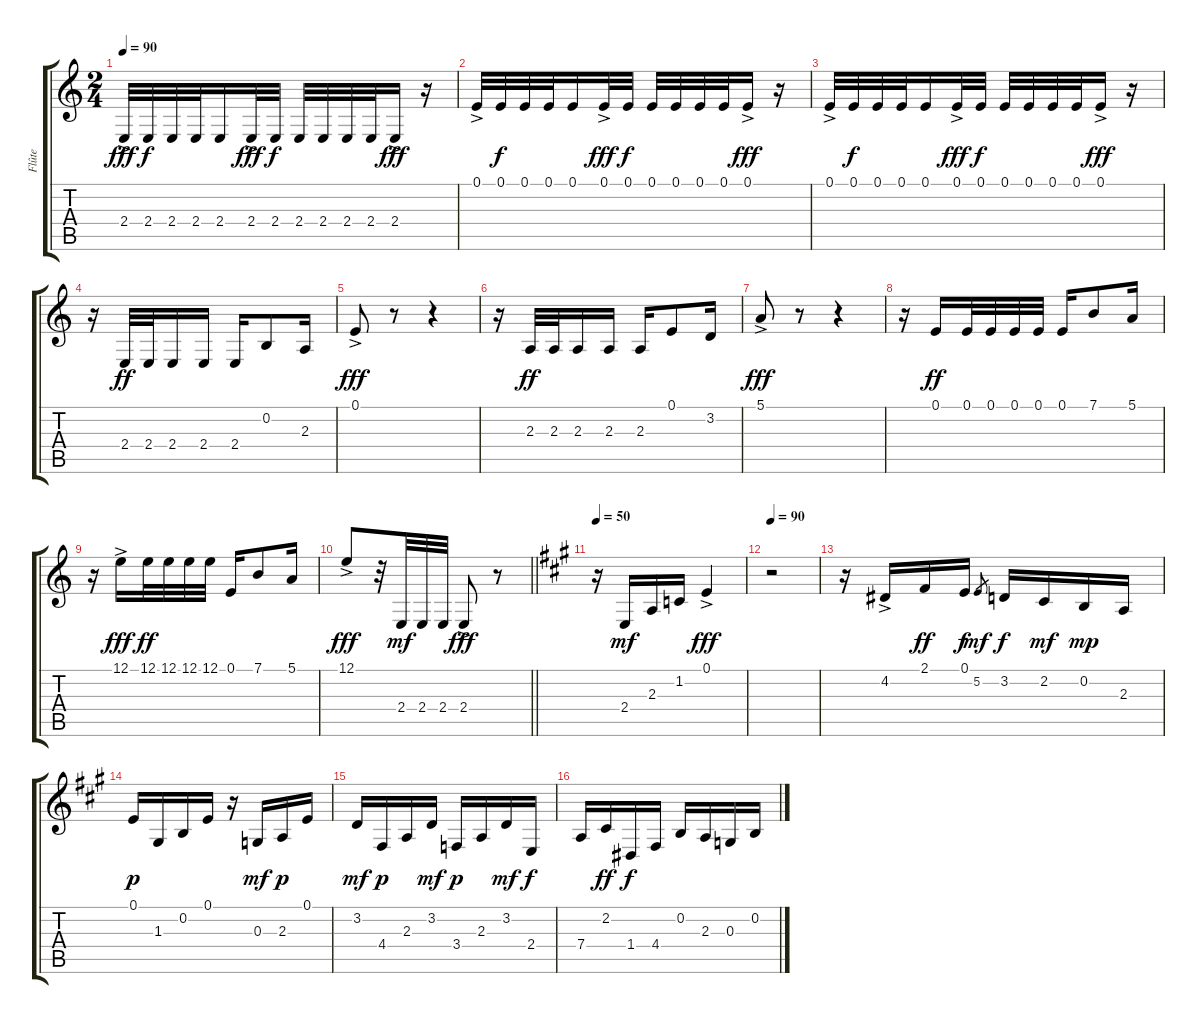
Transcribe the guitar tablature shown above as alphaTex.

\track ("Flûte" "Flûte") {instrument flute}
\staff {score tabs}
\tuning (E4 B3 G3 D3 A2 E2) {hide}
\ts (2 4)
\tempo 90
\clef g2
\ks c
2.4{ac}.32{dy fff} 2.4.32{dy f} 2.4.32 2.4.32 2.4.16 2.4{ac}.32{dy fff} 2.4.32{dy f} 2.4.32 2.4.32 2.4.32 2.4.32 2.4{ac}.16{dy fff} r.16 |
0.1{ac}.32 0.1.32{dy f} 0.1.32 0.1.32 0.1.16 0.1{ac}.32{dy fff} 0.1.32{dy f} 0.1.32 0.1.32 0.1.32 0.1.32 0.1{ac}.16{dy fff} r.16 |
0.1{ac}.32 0.1.32{dy f} 0.1.32 0.1.32 0.1.16 0.1{ac}.32{dy fff} 0.1.32{dy f} 0.1.32 0.1.32 0.1.32 0.1.32 0.1{ac}.16{dy fff} r.16 |
r.16 2.4.32{dy ff} 2.4.32 2.4.16 2.4.16 2.4.16 0.2.8 2.3.16 |
0.1{ac}.8{dy fff} r.8 r.4 |
r.16 2.3.32{dy ff} 2.3.32 2.3.16 2.3.16 2.3.16 0.1.8 3.2.16 |
5.1{ac}.8{dy fff} r.8 r.4 |
r.16 0.1.16{dy ff} 0.1.32 0.1.32 0.1.32 0.1.32 0.1.16 7.1.8 5.1.16 |
r.16 12.1{ac}.16{dy fff} 12.1.32{dy ff} 12.1.32 12.1.32 12.1.32 0.1.16 7.1.8 5.1.16 |
\barLineRight lightlight
12.1{ac}.8{dy fff} r.32 2.4.32{dy mf} 2.4.32 2.4.32 2.4{ac}.8{dy fff} r.8 |
\tempo 50
\ks a
r.16 2.4.16{dy mf} 2.3.16 1.2.16 0.1{ac}.4{dy fff} |
\tempo 90
r.2 |
r.16 4.2{ac}.16 2.1.16{dy ff} 0.1.16{dy f} 5.2.8{gr dy mf} 3.2.16{dy f} 2.2.16{dy mf} 0.2.16{dy mp} 2.3.16 |
0.1.16{dy p} 1.3.16 0.2.16 0.1.16 r.16 0.3.16{dy mf} 2.3.16{dy p} 0.1.16 |
3.2.16{dy mf} 4.4.16{dy p} 2.3.16 3.2.16{dy mf} 3.4.16{dy p} 2.3.16 3.2.16{dy mf} 2.4.16{dy f} |
7.4.16 2.2.16{dy ff} 1.4.16{dy f} 4.4.16 0.2.16 2.3.16 0.3.16 0.2.16
